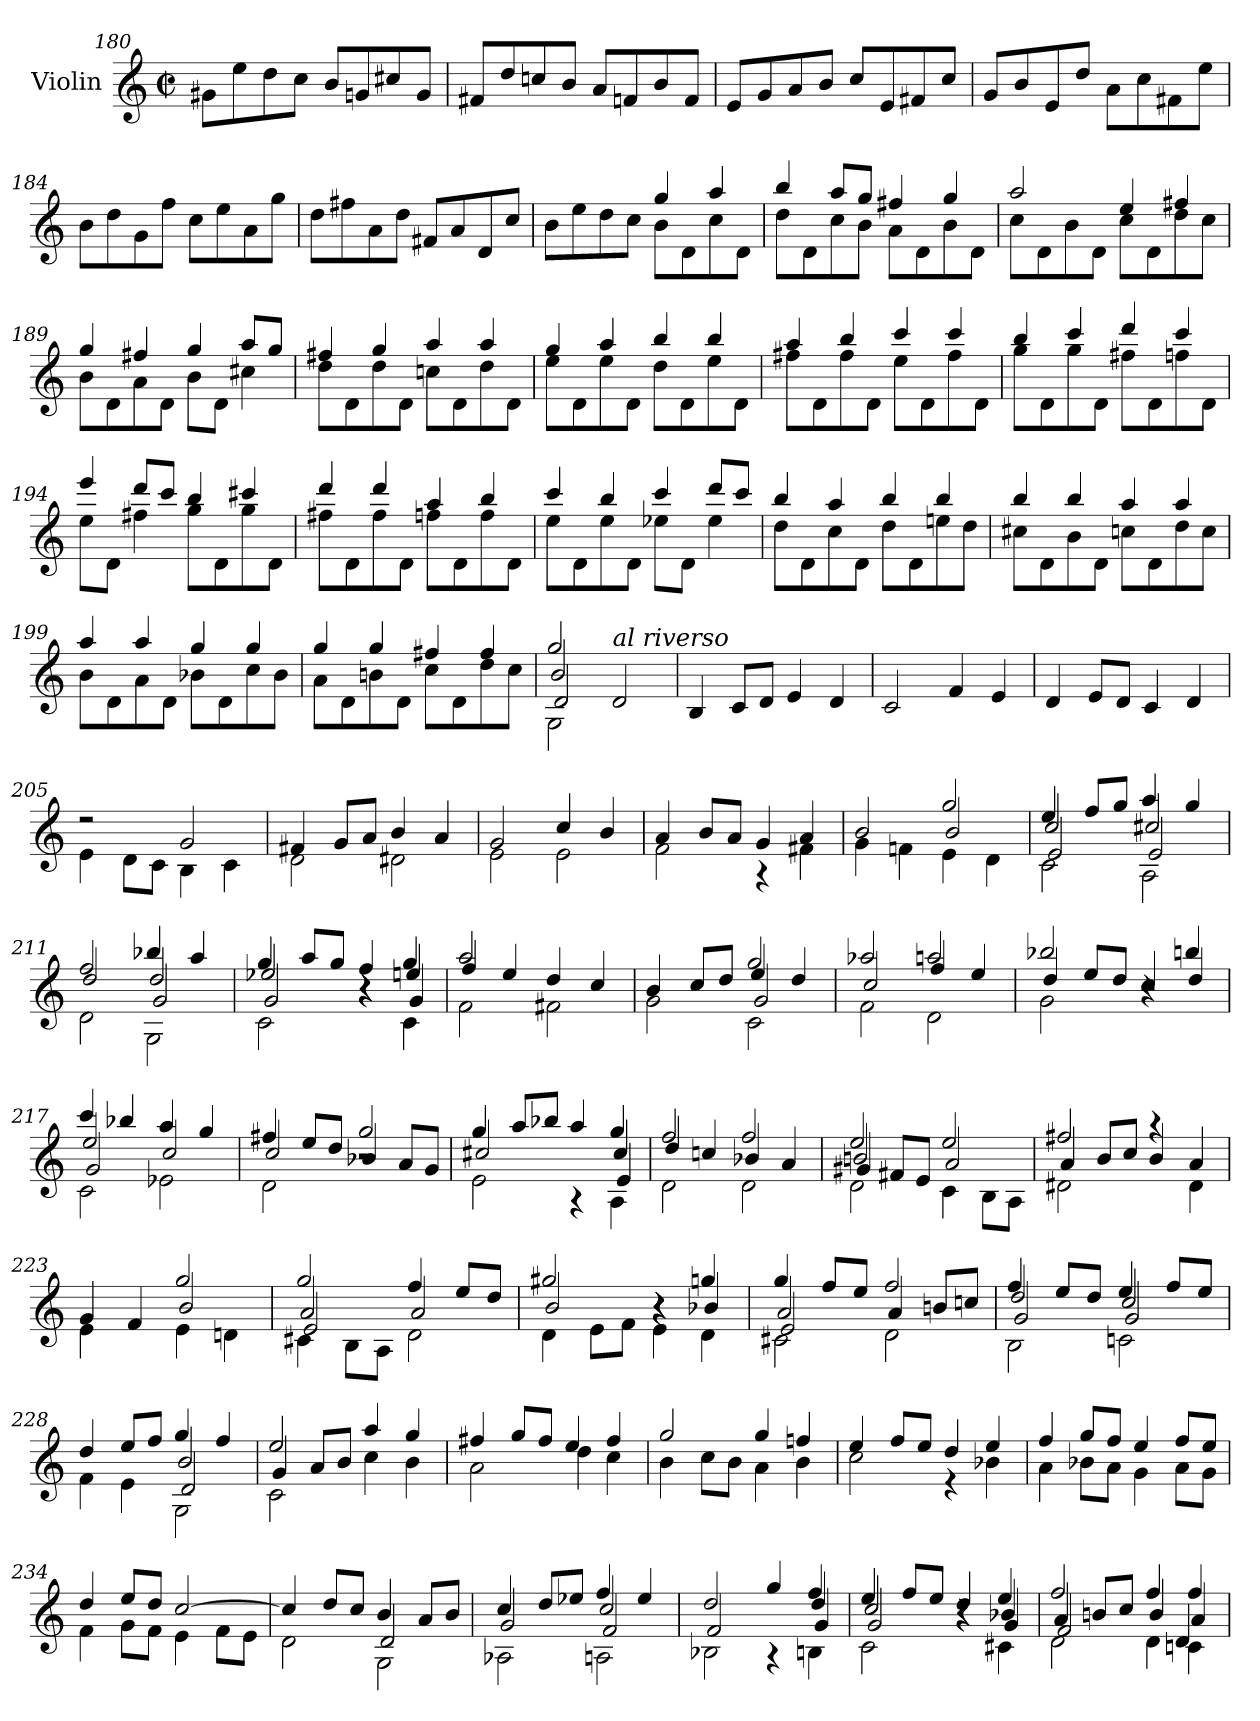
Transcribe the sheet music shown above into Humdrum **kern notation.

**kern
*part1
*staff1
*I"Violin
*I'Vln.
*clefG2
*k[]
*M2/2
*met(c|)
=180
8g#X\L
8ee\
8dd\
8cc\J
8b/L
8gn/
8cc#X/
8g/J
=181
8f#X/L
8dd/
8ccn/
8b/J
8a/L
8fn/
8b/
8f/J
=182
8e/L
8g/
8a/
8b/J
8cc/L
8e/
8f#X/
8cc/J
=183
8g/L
8b/
8e/
8dd/J
8a\L
8cc\
8f#X\
8ee\J
=184
8b\L
8dd\
8g\
8ff\J
8cc\L
8ee\
8a\
8gg\J
=185
8dd\L
8ff#X\
8a\
8dd\J
8f#X/L
8a/
8d/
8cc/J
=186
*^
2ryy	8b\L
.	8ee\
.	8dd\
.	8cc\J
4gg/	8b\L
.	8d\
4aa/	8cc\
.	8d\J
=187	=187
4bb/	8dd\L
.	8d\
8aa/L	8cc\
8gg/J	8b\J
4ff#X/	8a\L
.	8d\
4gg/	8b\
.	8d\J
=188	=188
2aa/	8cc\L
.	8d\
.	8b\
.	8d\J
4ee/	8cc\L
.	8d\
4ff#X/	8dd\
.	8cc\J
=189	=189
4gg/	8b\L
.	8d\
4ff#X/	8a\
.	8d\J
4gg/	8b\L
.	8d\J
8aa/L	4cc#X\
8gg/J	.
=190	=190
4ff#X/	8dd\L
.	8d\
4gg/	8dd\
.	8d\J
4aa/	8ccn\L
.	8d\
4aa/	8dd\
.	8d\J
=191	=191
4gg/	8ee\L
.	8d\
4aa/	8ee\
.	8d\J
4bb/	8dd\L
.	8d\
4bb/	8ee\
.	8d\J
=192	=192
4aa/	8ff#X\L
.	8d\
4bb/	8ff#\
.	8d\J
4ccc/	8ee\L
.	8d\
4ccc/	8ff#\
.	8d\J
=193	=193
4bb/	8gg\L
.	8d\
4ccc/	8gg\
.	8d\J
4ddd/	8ff#X\L
.	8d\
4ccc/	8ffn\
.	8d\J
=194	=194
4eee/	8ee\L
.	8d\J
8ddd/L	4ff#X\
8ccc/J	.
4bb/	8gg\L
.	8d\
4ccc#X/	8gg\
.	8d\J
=195	=195
4ddd/	8ff#X\L
.	8d\
4ddd/	8ff#\
.	8d\J
4aa/	8ffn\L
.	8d\
4bb/	8ff\
.	8d\J
=196	=196
4ccc/	8ee\L
.	8d\
4bb/	8ee\
.	8d\J
4ccc/	8ee-X\L
.	8d\J
8ddd/L	4ee-\
8ccc/J	.
=197	=197
4bb/	8dd\L
.	8d\
4aa/	8cc\
.	8d\J
4bb/	8dd\L
.	8d\
4bb/	8een\
.	8dd\J
=198	=198
4bb/	8cc#X\L
.	8d\
4bb/	8b\
.	8d\J
4aa/	8ccn\L
.	8d\
4aa/	8dd\
.	8cc\J
=199	=199
4aa/	8b\L
.	8d\
4aa/	8a\
.	8d\J
4gg/	8b-X\L
.	8d\
4gg/	8cc\
.	8b-\J
=200	=200
4gg/	8a\L
.	8d\
4gg/	8bn\
.	8d\J
4ff#X/	8cc\L
.	8d\
4ff#/	8dd\
.	8cc\J
=201	=201
*^	*^
2gg/	2G\	2b/	2d/
!LO:TX:a:i:t=al riverso	!	!	!
2d/	2ryy	2ryy	2ryy
*v	*v	*v	*v
=202
4B/
8c/L
8d/J
4e/
4d/
=203
2c/
4f/
4e/
=204
4d/
8e/L
8d/J
4c/
4d/
=205
*^
2r	4e\
.	8d\L
.	8c\J
2g/	4B\
.	4c\
=206	=206
4f#X/	2d\
8g/L	.
8a/J	.
4b/	2d#X\
4a/	.
=207	=207
2g/	2e\
4cc/	2e\
4b/	.
=208	=208
4a/	2f\
8b/L	.
8a/J	.
4g/	4r
4a/	4f#X\
=209	=209
*	*^
2b/	4g\	2ryy
.	4fn\	.
2gg/	4e\	2b/
.	4d\	.
=210	=210	=210
*	*	*^
4ee/	2c\	2cc/	2e/
8ff/L	.	.	.
8gg/J	.	.	.
4aa/	2A\	2cc#X/	2e/
4gg/	.	.	.
=211	=211	=211	=211
2ff/	2d\	2dd/	2ryy
4bb-X/	2G\	2dd/	2g/
4aa/	.	.	.
=212	=212	=212	=212
4gg/	2c\	2ee-X/	2g/
8aa/L	.	.	.
8gg/J	.	.	.
4ff/	4r	4r	4ryy
4gg/	4c\	4een/	4g/
*	*	*v	*v
=213	=213	=213
2aa/	2f\	4ff/
.	.	4ee/
2ryy	2f#X\	4dd/
.	.	4cc/
=214	=214	=214
*	*	*^
2ryy	2g\	4b/	2ryy
.	.	8cc/L	.
.	.	8dd/J	.
2gg/	2c\	4ee/	2g/
.	.	4dd/	.
*	*	*v	*v
=215	=215	=215
2aa-X/	2f\	2cc/
2aan/	2d\	4ff/
.	.	4ee/
=216	=216	=216
2bb-X/	2g\	4dd/
.	.	8ee/L
.	.	8dd/J
4r	2r	4cc/
4bbn/	.	4dd/
=217	=217	=217
*	*	*^
4ccc/	2c\	2ee/	2g/
4bb-X/	.	.	.
4aa/	2e-X\	2cc/	2ryy
4gg/	.	.	.
=218	=218	=218	=218
2ryy	2d\	4ff#X/	2cc/
.	.	8ee/L	.
.	.	8dd/J	.
2gg/	2r	4b-X/	2ryy
.	.	8a/L	.
.	.	8g/J	.
=219	=219	=219	=219
4gg/	2e\	2cc#X/	2ryy
8aa/L	.	.	.
8bb-X/J	.	.	.
4aa/	4r	4ryy	4ryy
4gg/	4A\	4cc#/	4e/
*	*	*v	*v
=220	=220	=220
2ff/	2d\	4dd/
.	.	4ccn/
2ff/	2d\	4b-X/
.	.	4a/
=221	=221	=221
*	*	*^
2ee/	2d\	2bn/	4g#X/
.	.	.	8f#X/L
.	.	.	8e/J
2ee/	4c\	2a/	2ryy
.	8B\L	.	.
.	8A\J	.	.
*	*	*v	*v
=222	=222	=222
2ff#X/	2d#X\	4a/
.	.	8b/L
.	.	8cc/J
2ryy	4r	4b/
.	4d#\	4a/
=223	=223	=223
4g/	4e\	2ryy
4f/	4ryy	.
2gg/	4e\	2b/
.	4dn\	.
=224	=224	=224
*	*	*^
2gg/	4c#X\	2a/	2e/
.	8B\L	.	.
.	8A\J	.	.
4ff/	2d\	2a/	2ryy
8ee/L	.	.	.
8dd/J	.	.	.
*	*	*v	*v
=225	=225	=225
2gg#X/	4d\	2b/
.	8e\L	.
.	8f\J	.
4r	4e\	4r
4ggn/	4d\	4b-X/
=226	=226	=226
*	*	*^
4gg/	2c#X\	2a/	2e/
8ff/L	.	.	.
8ee/J	.	.	.
2ff/	2d\	4a/	2ryy
.	.	8bn/L	.
.	.	8ccn/J	.
=227	=227	=227	=227
4ff/	2B\	2dd/	2g/
8ee/L	.	.	.
8dd/J	.	.	.
4ee/	2cn\	2cc/	2g/
8ff/L	.	.	.
8ee/J	.	.	.
=228	=228	=228	=228
4dd/	4f\	2ryy	2ryy
8ee/L	4e\	.	.
8ff/J	.	.	.
4gg/	2G\	2b/	2d/
4ff/	.	.	.
*	*	*v	*v
=229	=229	=229
2ee/	2c\	4g/
.	.	8a/L
.	.	8b/J
4aa/	4cc\	2ryy
4gg/	4b\	.
*	*v	*v
=230	=230
4ff#X/	2a\
8gg/L	.
8ff#/J	.
4ee/	4dd\
4ff#/	4cc\
=231	=231
2gg/	4b\
.	8cc\L
.	8b\J
4gg/	4a\
4ffn/	4b\
=232	=232
4ee/	2cc\
8ff/L	.
8ee/J	.
4dd/	4r
4ee/	4b-X\
=233	=233
4ff/	4a\
8gg/L	8b-X\L
8ff/J	8a\J
4ee/	4g\
8ff/L	8a\L
8ee/J	8g\J
=234	=234
4dd/	4f\
8ee/L	8g\L
8dd/J	8f\J
[2cc/	4e\
.	8f\L
.	8e\J
=235	=235
*	*^
4cc/]	2d\	2ryy
8dd/L	.	.
8cc/J	.	.
4b/	2G\	2d/
8a/L	.	.
8b/J	.	.
=236	=236	=236
*	*	*^
4cc/	2A-X\	2g/	2ryy
8dd/L	.	.	.
8ee-X/J	.	.	.
4ff/	2An\	2cc/	2f/
4ee-/	.	.	.
=237	=237	=237	=237
2dd/	2B-X\	2f/	2ryy
4gg/	4r	4ryy	4ryy
4ff/	4Bn\	4dd/	4g/
=238	=238	=238	=238
4ee/	2c\	2cc/	2g/
8ff/L	.	.	.
8ee/J	.	.	.
4dd/	4r	4r	4ryy
4ee/	4c#X\	4b-X/	4g/
=239	=239	=239	=239
2ff/	2d\	4a/	2f/
.	.	8bn/L	.
.	.	8cc/J	.
4ff/	4d\	4b/	4ryy
4ff/	4cn\	4a/	4d/
*v	*v	*v	*v
=
*-
